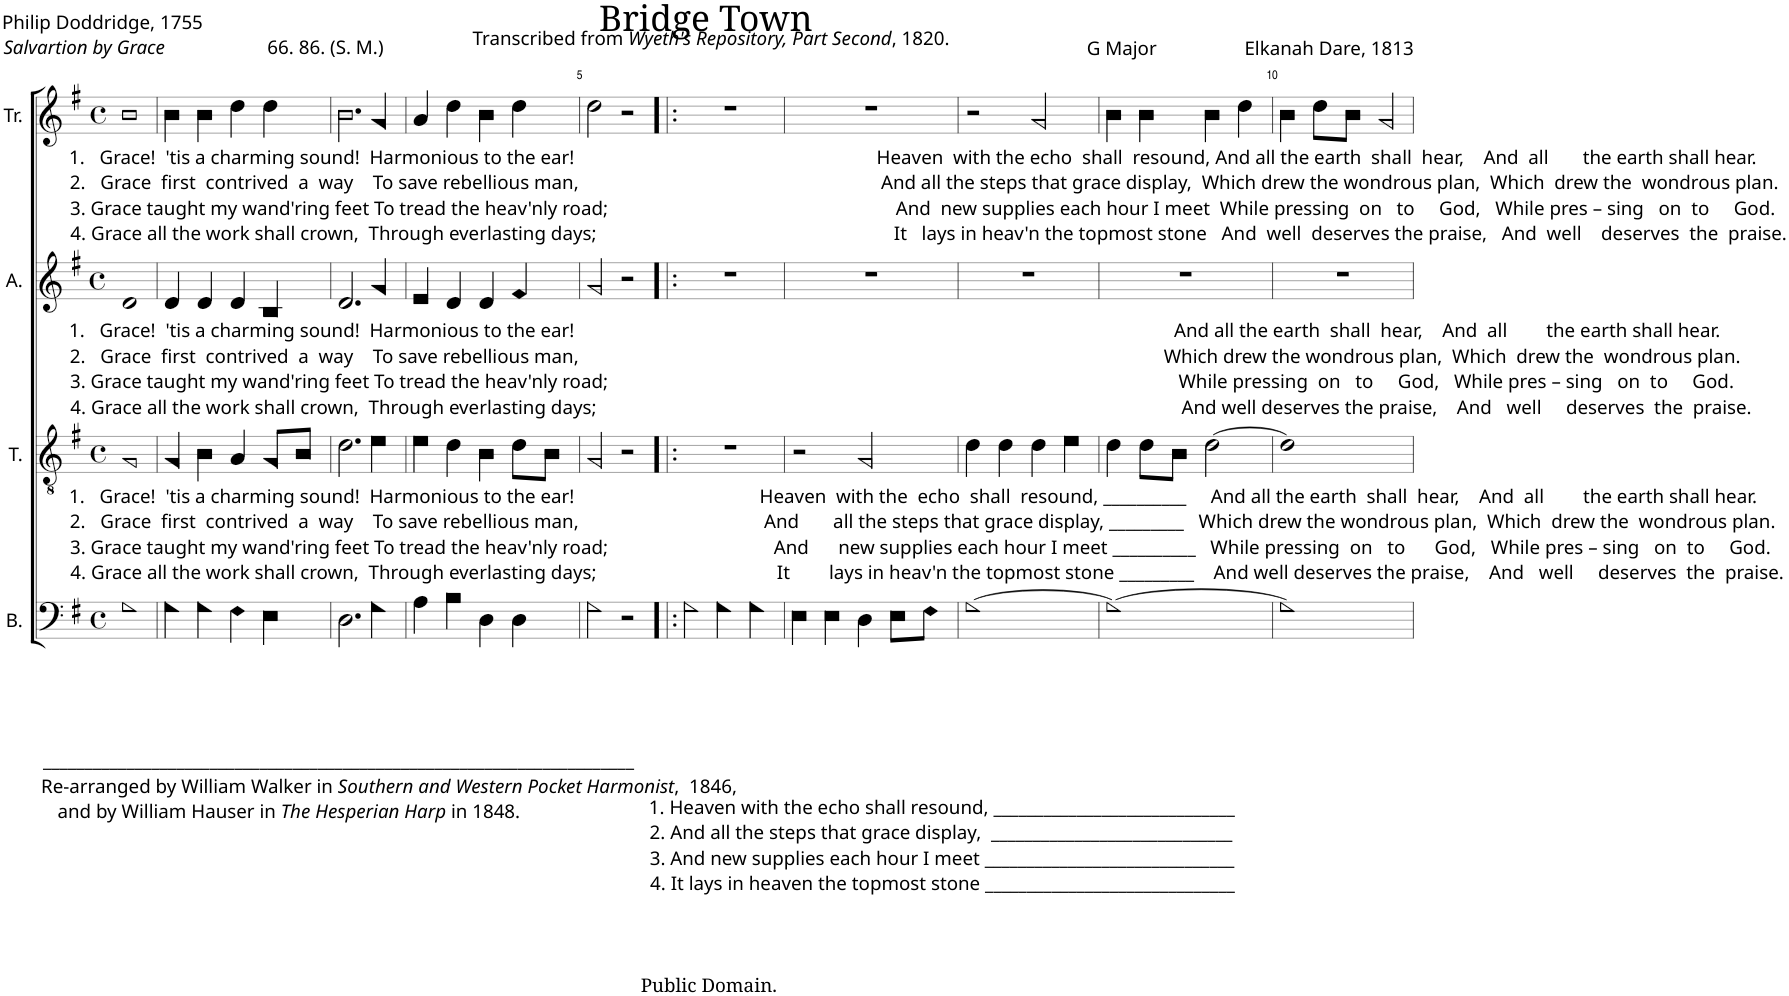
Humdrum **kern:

**kern	**kern	**kern	**kern
*part4	*part3	*part2	*part1
*staff4	*staff3	*staff2	*staff1
*I"B.	*I"T.	*I"A.	*I"Tr.
*I'B.	*I'T.	*I'A.	*I'Tr.
*clefF4	*clefGv2	*clefG2	*clefG2
*k[f#]	*k[f#]	*k[f#]	*k[f#]
*M4/4	*M4/4	*M4/4	*M4/4
*met(c)	*met(c)	*met(c)	*met(c)
=1	=1	=1	=1
!	!	!	!LO:TX:b:t=1.   Grace!  'tis a charming sound!  Harmonious to the ear!                                                              Heaven  with the echo  shall  resound, And all the earth  shall  hear,    And  all       the earth shall hear.
!	!	!	!LO:TX:b:t=2.   Grace  first  contrived  a  way    To save rebellious man,                                                              And all the steps that grace display,  Which drew the wondrous plan,  Which  drew the  wondrous plan.
!	!	!	!LO:TX:b:t=3. Grace taught my wand'ring feet To tread the heav'nly road;                                                           And  new supplies each hour I meet  While pressing  on   to     God,   While pres – sing   on  to     God.
!	!	!	!LO:TX:b:t=4. Grace all the work shall crown,  Through everlasting days;                                                             It   lays in heav'n the topmost stone   And  well  deserves the praise,   And  well    deserves  the  praise.
!	!	!LO:TX:b:t=1.   Grace!  'tis a charming sound!  Harmonious to the ear!                                                                                                                           And all the earth  shall  hear,    And  all        the earth shall hear.	!
!	!	!LO:TX:b:t=2.   Grace  first  contrived  a  way    To save rebellious man,                                                                                                                        Which drew the wondrous plan,  Which  drew the  wondrous plan.	!
!	!	!LO:TX:b:t=3. Grace taught my wand'ring feet To tread the heav'nly road;                                                                                                                     While pressing  on   to     God,   While pres – sing   on  to     God.	!
!	!	!LO:TX:b:t=4. Grace all the work shall crown,  Through everlasting days;                                                                                                                        And well deserves the praise,    And   well     deserves  the  praise.	!
!	!LO:TX:b:t=1.   Grace!  'tis a charming sound!  Harmonious to the ear!                                      Heaven  with the  echo  shall  resound, __________     And all the earth  shall  hear,    And  all        the earth shall hear.	!	!
!	!LO:TX:b:t=2.   Grace  first  contrived  a  way    To save rebellious man,                                      And       all the steps that grace display, _________   Which drew the wondrous plan,  Which  drew the  wondrous plan.	!	!
!	!LO:TX:b:t=3. Grace taught my wand'ring feet To tread the heav'nly road;                                  And      new supplies each hour I meet __________   While pressing  on   to      God,   While pres – sing   on  to     God.	!	!
!	!LO:TX:b:t=4. Grace all the work shall crown,  Through everlasting days;                                     It        lays in heav'n the topmost stone _________    And well deserves the praise,    And   well     deserves  the  praise.	!	!
!LO:TX:b:t=_______________________________________________________________________	!	!	!
!LO:TX:b:t=Re-arranged by William Walker in	!	!	!
!LO:TX:b:i:t=Southern and Western Pocket Harmonist	!	!	!
!LO:TX:b:t=,  1846,	!	!	!
!LO:TX:b:t=and by William Hauser in	!	!	!
!LO:TX:b:i:t=The Hesperian Harp	!	!	!
!LO:TX:b:t=in 1848.	!	!	!
1G!	1G!	1d!	1b!
=2	=2	=2	=2
4G!\	4G!/	4d!/	4b!\
4G!\	4B!\	4d!/	4b!\
4F#!\	4A!/	4d!/	4dd!\
4E!\	8G!/L	4B!/	4dd!\
.	8B!/J	.	.
=3	=3	=3	=3
2.D!\	2.d!\	2.d!/	2.b!\
4G!\	4e!\	4g!/	4g!/
=4	=4	=4	=4
4A!\	4e!\	4e!/	4a!/
4B!\	4d!\	4d!/	4dd!\
4D!\	4B!\	4d!/	4b!\
4D!\	8d!\L	4f#!/	4dd!\
.	8B!\J	.	.
=5	=5	=5	=5
2G!\	2G!/	2g!/	2dd!\
2r	2r	2r	2r
=6!|:	=6!|:	=6!|:	=6!|:
!LO:TX:b:t=1. Heaven with the echo shall resound, _____________________________	!	!	!
!LO:TX:b:t=2. And all the steps that grace display,  _____________________________	!	!	!
!LO:TX:b:t=3. And new supplies each hour I meet ______________________________	!	!	!
!LO:TX:b:t=4. It lays in heaven the topmost stone ______________________________	!	!	!
2G!\	1r	1r	1r
4G!\	.	.	.
4G!\	.	.	.
=7	=7	=7	=7
4E!\	2r	1r	1r
4E!\	.	.	.
4D!\	2G!/	.	.
8E!\L	.	.	.
8F#!\J	.	.	.
=8	=8	=8	=8
[1G!	4d!\	1r	2r
.	4d!\	.	.
.	4d!\	.	2g!/
.	4e!\	.	.
=9	=9	=9	=9
1G!_	4d!\	1r	4b!\
.	8d!\L	.	4b!\
.	8B!\J	.	.
.	[2d!\	.	4b!\
.	.	.	4dd!\
=10	=10	=10	=10
1G!]	1d!]	1r	4b!\
.	.	.	8dd!\L
.	.	.	8b!\J
.	.	.	2g!/
=	=	=	=
*-	*-	*-	*-
